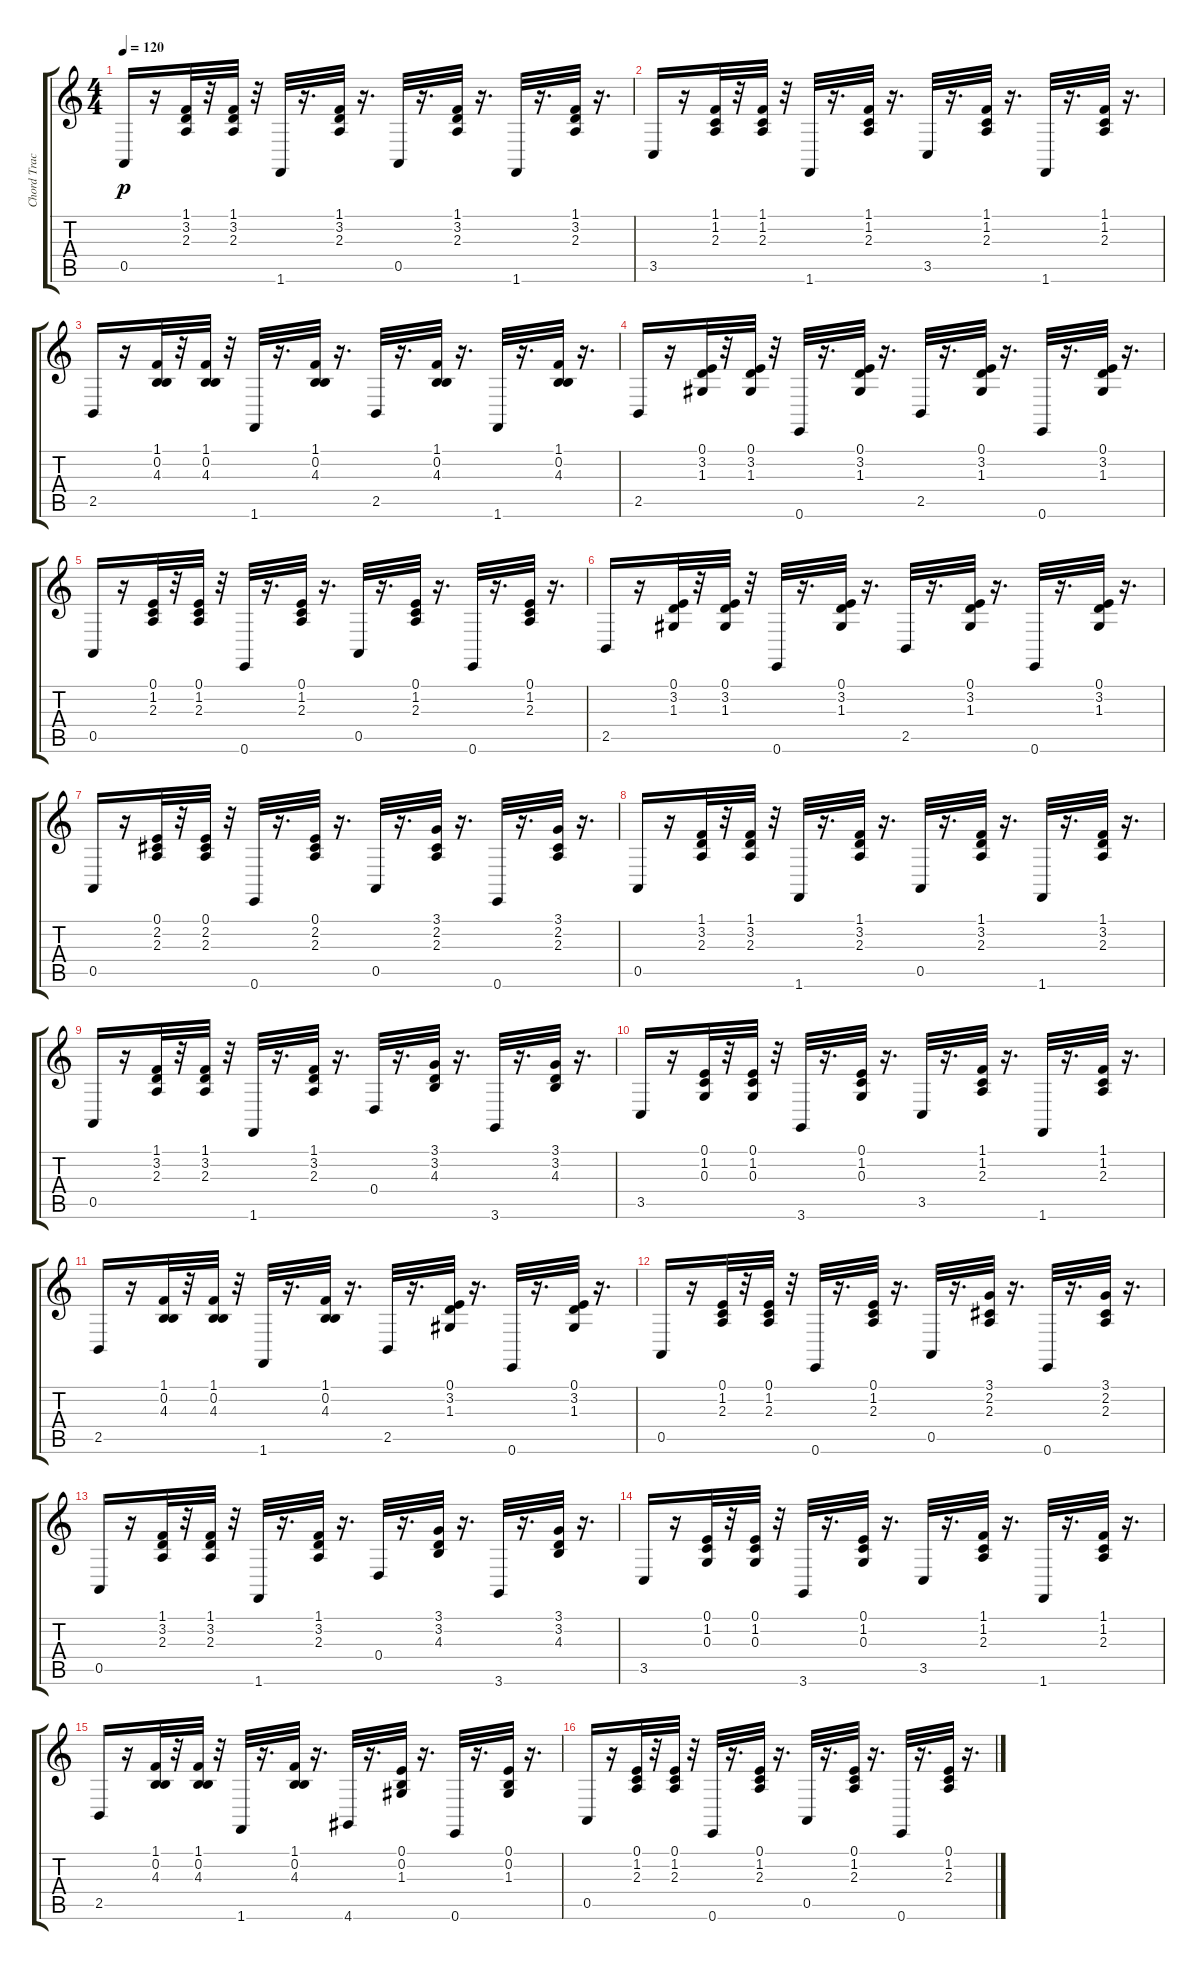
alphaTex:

\track ("Chord Track" "Chord Trac") {instrument acousticgrandpiano}
\staff {score tabs}
\tuning (E4 B3 G3 D3 A2 E2) {hide}
\ts (4 4)
\tempo 120
\clef g2
\ks c
0.5.16{dy p} r.16 (1.1 3.2 2.3).32 r.32 (1.1 3.2 2.3).32 r.32 1.6.32 r.16{d} (1.1 3.2 2.3).32 r.16{d} 0.5.32 r.16{d} (1.1 3.2 2.3).32 r.16{d} 1.6.32 r.16{d} (1.1 3.2 2.3).32 r.16{d} |
3.5.16 r.16 (1.1 1.2 2.3).32 r.32 (1.1 1.2 2.3).32 r.32 1.6.32 r.16{d} (1.1 1.2 2.3).32 r.16{d} 3.5.32 r.16{d} (1.1 1.2 2.3).32 r.16{d} 1.6.32 r.16{d} (1.1 1.2 2.3).32 r.16{d} |
2.5.16 r.16 (1.1 0.2 4.3).32 r.32 (1.1 0.2 4.3).32 r.32 1.6.32 r.16{d} (1.1 0.2 4.3).32 r.16{d} 2.5.32 r.16{d} (1.1 0.2 4.3).32 r.16{d} 1.6.32 r.16{d} (1.1 0.2 4.3).32 r.16{d} |
2.5.16 r.16 (0.1 3.2 1.3).32 r.32 (0.1 3.2 1.3).32 r.32 0.6.32 r.16{d} (0.1 3.2 1.3).32 r.16{d} 2.5.32 r.16{d} (0.1 3.2 1.3).32 r.16{d} 0.6.32 r.16{d} (0.1 3.2 1.3).32 r.16{d} |
0.5.16 r.16 (0.1 1.2 2.3).32 r.32 (0.1 1.2 2.3).32 r.32 0.6.32 r.16{d} (0.1 1.2 2.3).32 r.16{d} 0.5.32 r.16{d} (0.1 1.2 2.3).32 r.16{d} 0.6.32 r.16{d} (0.1 1.2 2.3).32 r.16{d} |
2.5.16 r.16 (0.1 3.2 1.3).32 r.32 (0.1 3.2 1.3).32 r.32 0.6.32 r.16{d} (0.1 3.2 1.3).32 r.16{d} 2.5.32 r.16{d} (0.1 3.2 1.3).32 r.16{d} 0.6.32 r.16{d} (0.1 3.2 1.3).32 r.16{d} |
0.5.16 r.16 (0.1 2.2 2.3).32 r.32 (0.1 2.2 2.3).32 r.32 0.6.32 r.16{d} (0.1 2.2 2.3).32 r.16{d} 0.5.32 r.16{d} (3.1 2.2 2.3).32 r.16{d} 0.6.32 r.16{d} (3.1 2.2 2.3).32 r.16{d} |
0.5.16 r.16 (1.1 3.2 2.3).32 r.32 (1.1 3.2 2.3).32 r.32 1.6.32 r.16{d} (1.1 3.2 2.3).32 r.16{d} 0.5.32 r.16{d} (1.1 3.2 2.3).32 r.16{d} 1.6.32 r.16{d} (1.1 3.2 2.3).32 r.16{d} |
0.5.16 r.16 (1.1 3.2 2.3).32 r.32 (1.1 3.2 2.3).32 r.32 1.6.32 r.16{d} (1.1 3.2 2.3).32 r.16{d} 0.4.32 r.16{d} (3.1 3.2 4.3).32 r.16{d} 3.6.32 r.16{d} (3.1 3.2 4.3).32 r.16{d} |
3.5.16 r.16 (0.1 1.2 0.3).32 r.32 (0.1 1.2 0.3).32 r.32 3.6.32 r.16{d} (0.1 1.2 0.3).32 r.16{d} 3.5.32 r.16{d} (1.1 1.2 2.3).32 r.16{d} 1.6.32 r.16{d} (1.1 1.2 2.3).32 r.16{d} |
2.5.16 r.16 (1.1 0.2 4.3).32 r.32 (1.1 0.2 4.3).32 r.32 1.6.32 r.16{d} (1.1 0.2 4.3).32 r.16{d} 2.5.32 r.16{d} (0.1 3.2 1.3).32 r.16{d} 0.6.32 r.16{d} (0.1 3.2 1.3).32 r.16{d} |
0.5.16 r.16 (0.1 1.2 2.3).32 r.32 (0.1 1.2 2.3).32 r.32 0.6.32 r.16{d} (0.1 1.2 2.3).32 r.16{d} 0.5.32 r.16{d} (3.1 2.2 2.3).32 r.16{d} 0.6.32 r.16{d} (3.1 2.2 2.3).32 r.16{d} |
0.5.16 r.16 (1.1 3.2 2.3).32 r.32 (1.1 3.2 2.3).32 r.32 1.6.32 r.16{d} (1.1 3.2 2.3).32 r.16{d} 0.4.32 r.16{d} (3.1 3.2 4.3).32 r.16{d} 3.6.32 r.16{d} (3.1 3.2 4.3).32 r.16{d} |
3.5.16 r.16 (0.1 1.2 0.3).32 r.32 (0.1 1.2 0.3).32 r.32 3.6.32 r.16{d} (0.1 1.2 0.3).32 r.16{d} 3.5.32 r.16{d} (1.1 1.2 2.3).32 r.16{d} 1.6.32 r.16{d} (1.1 1.2 2.3).32 r.16{d} |
2.5.16 r.16 (1.1 0.2 4.3).32 r.32 (1.1 0.2 4.3).32 r.32 1.6.32 r.16{d} (1.1 0.2 4.3).32 r.16{d} 4.6.32 r.16{d} (0.1 0.2 1.3).32 r.16{d} 0.6.32 r.16{d} (0.1 0.2 1.3).32 r.16{d} |
0.5.16 r.16 (0.1 1.2 2.3).32 r.32 (0.1 1.2 2.3).32 r.32 0.6.32 r.16{d} (0.1 1.2 2.3).32 r.16{d} 0.5.32 r.16{d} (0.1 1.2 2.3).32 r.16{d} 0.6.32 r.16{d} (0.1 1.2 2.3).32 r.16{d}
